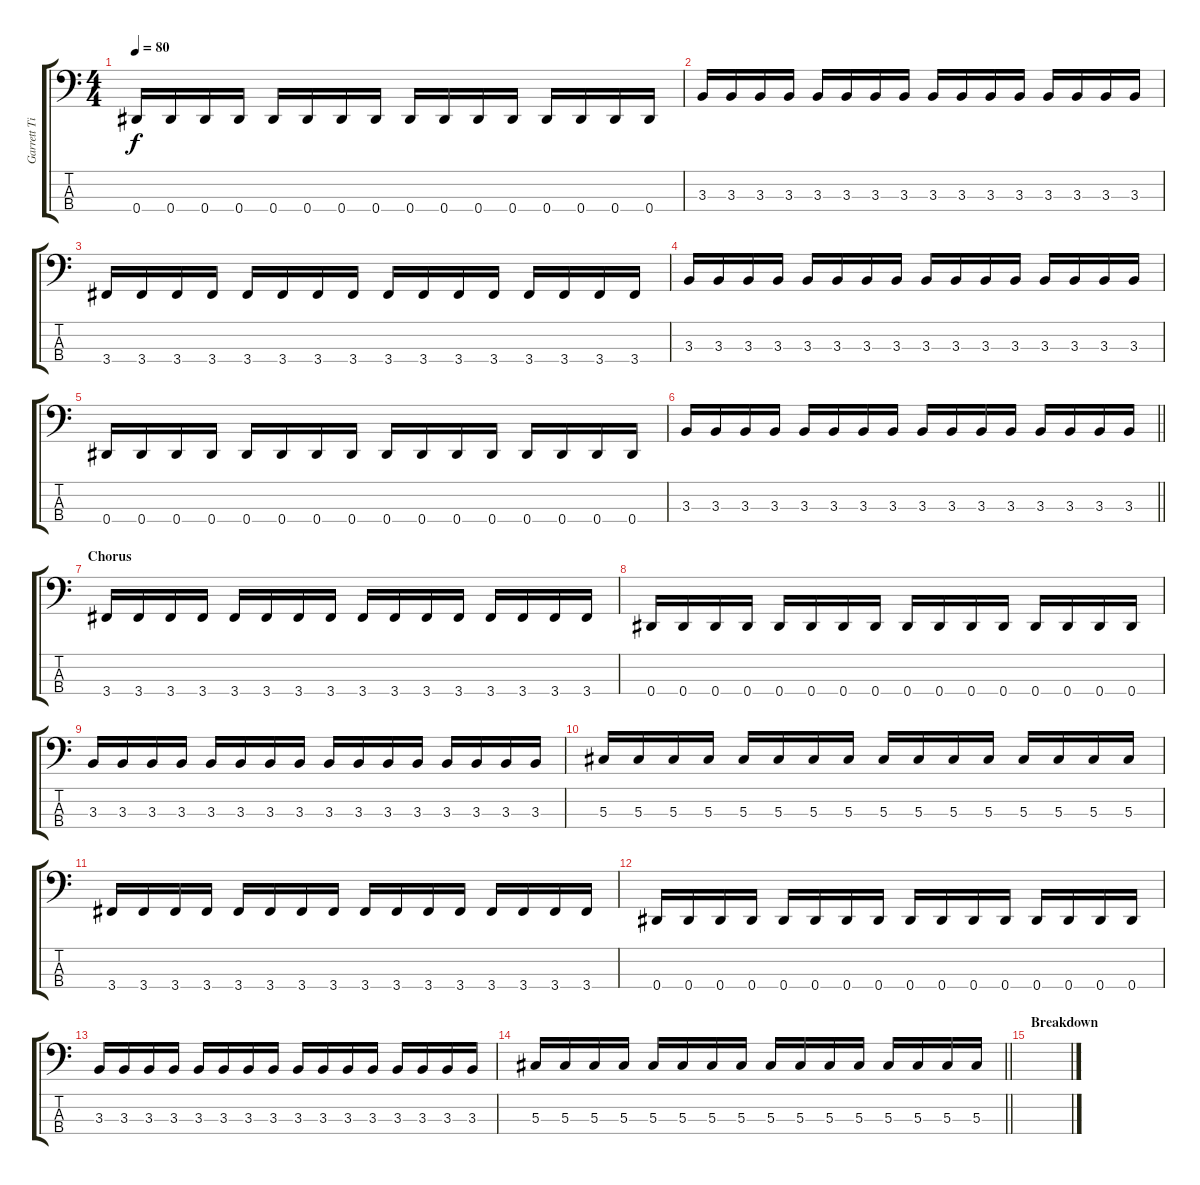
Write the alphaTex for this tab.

\track ("Garrett Tierney" "Garrett Ti") {instrument electricbassfinger}
\staff {score tabs}
\tuning (Gb2 Db2 Ab1 Eb1) {hide}
\ts (4 4)
\tempo 80
\clef f4
\ks c
0.4.16{dy f} 0.4.16 0.4.16 0.4.16 0.4.16 0.4.16 0.4.16 0.4.16 0.4.16 0.4.16 0.4.16 0.4.16 0.4.16 0.4.16 0.4.16 0.4.16 |
3.3.16 3.3.16 3.3.16 3.3.16 3.3.16 3.3.16 3.3.16 3.3.16 3.3.16 3.3.16 3.3.16 3.3.16 3.3.16 3.3.16 3.3.16 3.3.16 |
3.4.16 3.4.16 3.4.16 3.4.16 3.4.16 3.4.16 3.4.16 3.4.16 3.4.16 3.4.16 3.4.16 3.4.16 3.4.16 3.4.16 3.4.16 3.4.16 |
3.3.16 3.3.16 3.3.16 3.3.16 3.3.16 3.3.16 3.3.16 3.3.16 3.3.16 3.3.16 3.3.16 3.3.16 3.3.16 3.3.16 3.3.16 3.3.16 |
0.4.16 0.4.16 0.4.16 0.4.16 0.4.16 0.4.16 0.4.16 0.4.16 0.4.16 0.4.16 0.4.16 0.4.16 0.4.16 0.4.16 0.4.16 0.4.16 |
\barLineRight lightlight
3.3.16 3.3.16 3.3.16 3.3.16 3.3.16 3.3.16 3.3.16 3.3.16 3.3.16 3.3.16 3.3.16 3.3.16 3.3.16 3.3.16 3.3.16 3.3.16 |
\section ("" "Chorus")
3.4.16 3.4.16 3.4.16 3.4.16 3.4.16 3.4.16 3.4.16 3.4.16 3.4.16 3.4.16 3.4.16 3.4.16 3.4.16 3.4.16 3.4.16 3.4.16 |
0.4.16 0.4.16 0.4.16 0.4.16 0.4.16 0.4.16 0.4.16 0.4.16 0.4.16 0.4.16 0.4.16 0.4.16 0.4.16 0.4.16 0.4.16 0.4.16 |
3.3.16 3.3.16 3.3.16 3.3.16 3.3.16 3.3.16 3.3.16 3.3.16 3.3.16 3.3.16 3.3.16 3.3.16 3.3.16 3.3.16 3.3.16 3.3.16 |
5.3.16 5.3.16 5.3.16 5.3.16 5.3.16 5.3.16 5.3.16 5.3.16 5.3.16 5.3.16 5.3.16 5.3.16 5.3.16 5.3.16 5.3.16 5.3.16 |
3.4.16 3.4.16 3.4.16 3.4.16 3.4.16 3.4.16 3.4.16 3.4.16 3.4.16 3.4.16 3.4.16 3.4.16 3.4.16 3.4.16 3.4.16 3.4.16 |
0.4.16 0.4.16 0.4.16 0.4.16 0.4.16 0.4.16 0.4.16 0.4.16 0.4.16 0.4.16 0.4.16 0.4.16 0.4.16 0.4.16 0.4.16 0.4.16 |
3.3.16 3.3.16 3.3.16 3.3.16 3.3.16 3.3.16 3.3.16 3.3.16 3.3.16 3.3.16 3.3.16 3.3.16 3.3.16 3.3.16 3.3.16 3.3.16 |
\barLineRight lightlight
5.3.16 5.3.16 5.3.16 5.3.16 5.3.16 5.3.16 5.3.16 5.3.16 5.3.16 5.3.16 5.3.16 5.3.16 5.3.16 5.3.16 5.3.16 5.3.16 |
\section ("" "Breakdown")
